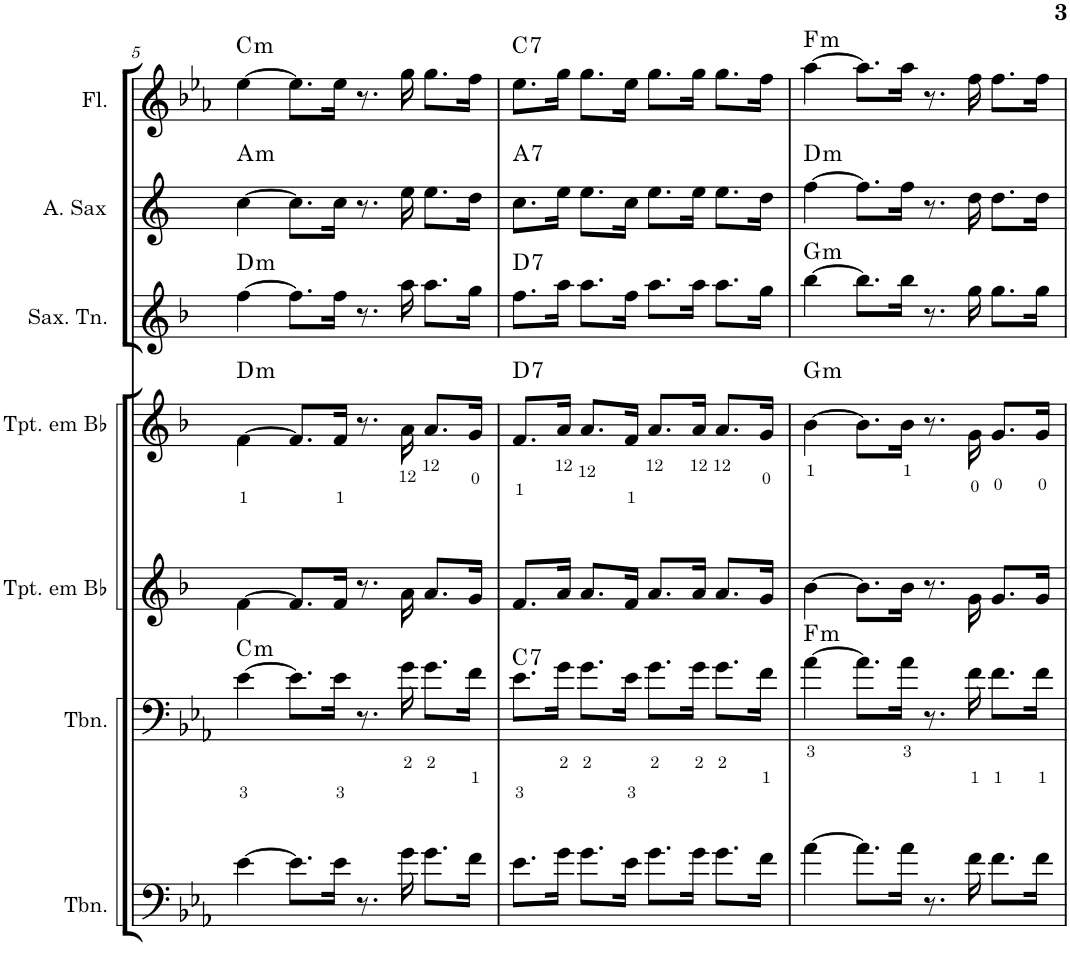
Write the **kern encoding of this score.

**kern	**kern	**harte	**kern	**kern	**harte	**kern	**harte	**kern	**harte	**kern	**harte
*part7	*part6	*part6	*part5	*part4	*part4	*part3	*part3	*part2	*part2	*part1	*part1
*staff7	*staff6	*	*staff5	*staff4	*	*staff3	*	*staff2	*	*staff1	*
*I"Trombone	*I"Trombone	*	*I"Trompete em Bb	*I"Trompete em Bb	*	*I"Saxofone Tenor	*	*I"Saxofone Alto	*	*I"Flauta Transversal	*
*I'Tbn.	*I'Tbn.	*	*I'Tpt. em Bb	*I'Tpt. em Bb	*	*I'Sax. Tn.	*	*	*	*I'Fl.	*
!!LO:PB:g=z
*clefF4	*clefF4	*	*clefG2	*clefG2	*	*clefG2	*	*clefG2	*	*clefG2	*
*	*	*	*Trd1c2	*Trd1c2	*	*Trd8c14	*	*Trd5c9	*	*	*
*k[b-e-a-]	*k[b-e-a-]	*	*k[b-]	*k[b-]	*	*k[b-]	*	*k[]	*	*k[b-e-a-]	*
*M4/4	*M4/4	*	*M4/4	*M4/4	*	*M4/4	*	*M4/4	*	*M4/4	*
=5	=5	=5	=5	=5	=5	=5	=5	=5	=5	=5	=5
!	!	!LO:H:kt=m	!	!	!LO:H:kt=m	!	!LO:H:kt=m	!	!LO:H:kt=m	!	!LO:H:kt=m
[4e-\	[4e-\	C:min	[4f\	[4f\	D:min	[4ff\	D:min	[4cc\	A:min	[4ee-\	C:min
8.e-\L]	8.e-\L]	.	8.f/L]	8.f/L]	.	8.ff\L]	.	8.cc\L]	.	8.ee-\L]	.
16e-\Jk	16e-\Jk	.	16f/Jk	16f/Jk	.	16ff\Jk	.	16cc\Jk	.	16ee-\Jk	.
8.r	8.r	.	8.r	8.r	.	8.r	.	8.r	.	8.r	.
16g\	16g\	.	16a\	16a\	.	16aa\	.	16ee\	.	16gg\	.
8.g\L	8.g\L	.	8.a/L	8.a/L	.	8.aa\L	.	8.ee\L	.	8.gg\L	.
16f\Jk	16f\Jk	.	16g/Jk	16g/Jk	.	16gg\Jk	.	16dd\Jk	.	16ff\Jk	.
=6	=6	=6	=6	=6	=6	=6	=6	=6	=6	=6	=6
!	!	!LO:H:kt=7	!	!	!LO:H:kt=7	!	!LO:H:kt=7	!	!LO:H:kt=7	!	!LO:H:kt=7
8.e-\L	8.e-\L	C:7	8.f/L	8.f/L	D:7	8.ff\L	D:7	8.ccn\L	A:7	8.ee-\L	C:7
16g\Jk	16g\Jk	.	16a/Jk	16a/Jk	.	16aa\Jk	.	16ee\Jk	.	16gg\Jk	.
8.g\L	8.g\L	.	8.a/L	8.a/L	.	8.aa\L	.	8.ee\L	.	8.gg\L	.
16e-\Jk	16e-\Jk	.	16f/Jk	16f/Jk	.	16ff\Jk	.	16cc\Jk	.	16ee-\Jk	.
8.g\L	8.g\L	.	8.a/L	8.a/L	.	8.aa\L	.	8.ee\L	.	8.gg\L	.
16g\Jk	16g\Jk	.	16a/Jk	16a/Jk	.	16aa\Jk	.	16ee\Jk	.	16gg\Jk	.
8.g\L	8.g\L	.	8.a/L	8.a/L	.	8.aa\L	.	8.ee\L	.	8.gg\L	.
16f\Jk	16f\Jk	.	16g/Jk	16g/Jk	.	16gg\Jk	.	16dd\Jk	.	16ff\Jk	.
=7	=7	=7	=7	=7	=7	=7	=7	=7	=7	=7	=7
!	!	!LO:H:kt=m	!	!	!LO:H:kt=m	!	!LO:H:kt=m	!	!LO:H:kt=m	!	!LO:H:kt=m
[4a-\	[4a-\	F:min	[4b-\	[4b-\	G:min	[4bb-\	G:min	[4ff\	D:min	[4aa-\	F:min
8.a-\L]	8.a-\L]	.	8.b-\L]	8.b-\L]	.	8.bb-\L]	.	8.ff\L]	.	8.aa-\L]	.
16a-\Jk	16a-\Jk	.	16b-\Jk	16b-\Jk	.	16bb-\Jk	.	16ff\Jk	.	16aa-\Jk	.
8.r	8.r	.	8.r	8.r	.	8.r	.	8.r	.	8.r	.
16f\	16f\	.	16g\	16g\	.	16gg\	.	16dd\	.	16ff\	.
8.f\L	8.f\L	.	8.g/L	8.g/L	.	8.gg\L	.	8.dd\L	.	8.ff\L	.
16f\Jk	16f\Jk	.	16g/Jk	16g/Jk	.	16gg\Jk	.	16dd\Jk	.	16ff\Jk	.
=	=	=	=	=	=	=	=	=	=	=	=
*-	*-	*-	*-	*-	*-	*-	*-	*-	*-	*-	*-
